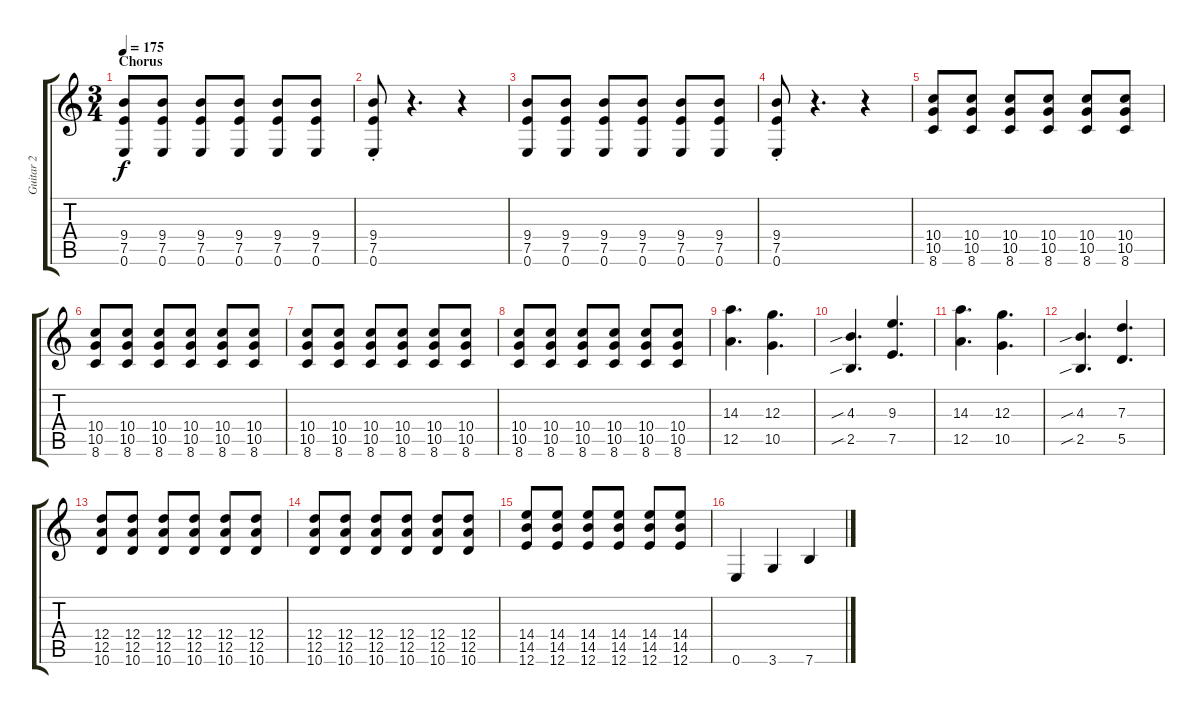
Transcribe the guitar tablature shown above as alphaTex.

\track ("Guitar 2" "Guitar 2") {instrument overdrivenguitar}
\staff {score tabs}
\tuning (E4 B3 G3 D3 A2 E2) {hide}
\ts (3 4)
\section ("" "Chorus")
\tempo 175
\clef g2
\ks c
(9.4 7.5 0.6).8{dy f instrument overdrivenguitar} (9.4 7.5 0.6).8 (9.4 7.5 0.6).8 (9.4 7.5 0.6).8 (9.4 7.5 0.6).8 (9.4 7.5 0.6).8 |
(9.4{st} 7.5 0.6).8 r.4{d} r.4 |
(9.4 7.5 0.6).8 (9.4 7.5 0.6).8 (9.4 7.5 0.6).8 (9.4 7.5 0.6).8 (9.4 7.5 0.6).8 (9.4 7.5 0.6).8 |
(9.4{st} 7.5 0.6).8 r.4{d} r.4 |
(10.4 10.5 8.6).8 (10.4 10.5 8.6).8 (10.4 10.5 8.6).8 (10.4 10.5 8.6).8 (10.4 10.5 8.6).8 (10.4 10.5 8.6).8 |
(10.4 10.5 8.6).8 (10.4 10.5 8.6).8 (10.4 10.5 8.6).8 (10.4 10.5 8.6).8 (10.4 10.5 8.6).8 (10.4 10.5 8.6).8 |
(10.4 10.5 8.6).8 (10.4 10.5 8.6).8 (10.4 10.5 8.6).8 (10.4 10.5 8.6).8 (10.4 10.5 8.6).8 (10.4 10.5 8.6).8 |
(10.4 10.5 8.6).8 (10.4 10.5 8.6).8 (10.4 10.5 8.6).8 (10.4 10.5 8.6).8 (10.4 10.5 8.6).8 (10.4 10.5 8.6).8 |
(14.3 12.5).4{d} (12.3 10.5).4{d} |
(4.3{sib} 2.5{sib}).4{d} (9.3 7.5).4{d} |
(14.3 12.5).4{d} (12.3 10.5).4{d} |
(4.3{sib} 2.5{sib}).4{d} (7.3 5.5).4{d} |
(12.4 12.5 10.6).8 (12.4 12.5 10.6).8 (12.4 12.5 10.6).8 (12.4 12.5 10.6).8 (12.4 12.5 10.6).8 (12.4 12.5 10.6).8 |
(12.4 12.5 10.6).8 (12.4 12.5 10.6).8 (12.4 12.5 10.6).8 (12.4 12.5 10.6).8 (12.4 12.5 10.6).8 (12.4 12.5 10.6).8 |
(14.4 14.5 12.6).8 (14.4 14.5 12.6).8 (14.4 14.5 12.6).8 (14.4 14.5 12.6).8 (14.4 14.5 12.6).8 (14.4 14.5 12.6).8 |
0.6.4 3.6.4 7.6.4
